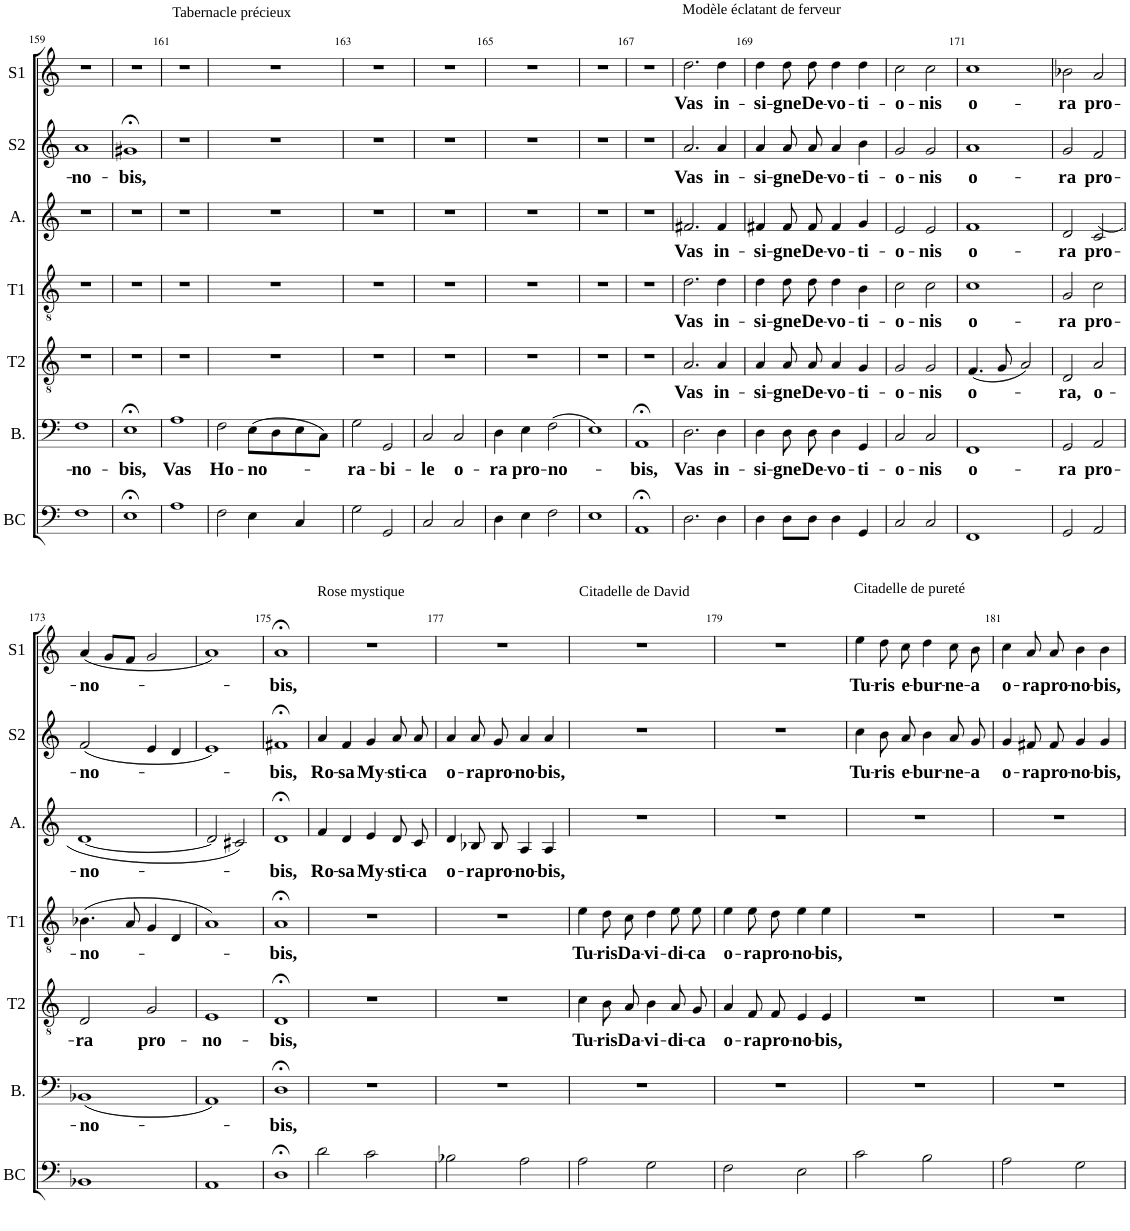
**kern	**kern	**text	**kern	**text	**kern	**text	**kern	**text	**kern	**text	**kern	**text
*part7	*part6	*part6	*part5	*part5	*part4	*part4	*part3	*part3	*part2	*part2	*part1	*part1
*staff7	*staff6	*staff6	*staff5	*staff5	*staff4	*staff4	*staff3	*staff3	*staff2	*staff2	*staff1	*staff1
*I"Continuo	*I"Bass	*	*I"Tenor 2	*	*I"Tenor 1	*	*I"Alto	*	*I"Soprano 2	*	*I"Soprano 1	*
*	*I'B.	*	*I'T2	*	*I'T1	*	*I'A.	*	*I'S2	*	*I'S1	*
!!LO:PB:g=z
*clefF4	*clefF4	*	*clefGv2	*	*clefGv2	*	*clefG2	*	*clefG2	*	*clefG2	*
*k[]	*k[]	*	*k[]	*	*k[]	*	*k[]	*	*k[]	*	*k[]	*
*M4/4	*M4/4	*	*M4/4	*	*M4/4	*	*M4/4	*	*M4/4	*	*M4/4	*
*met(c|)	*met(c|)	*	*met(c|)	*	*met(c|)	*	*met(c|)	*	*met(c|)	*	*met(c|)	*
=159	=159	=159	=159	=159	=159	=159	=159	=159	=159	=159	=159	=159
!	!	!LO:LY:b	!	!	!	!	!	!	!	!LO:LY:b	!	!
1F	1F	-no-	1r	.	1r	.	1r	.	1a	-no-	1r	.
=160	=160	=160	=160	=160	=160	=160	=160	=160	=160	=160	=160	=160
!	!	!LO:LY:b	!	!	!	!	!	!	!	!LO:LY:b	!	!
1E;<	1E;<	-bis,	1r	.	1r	.	1r	.	1g#X;<	-bis,	1r	.
=161	=161	=161	=161	=161	=161	=161	=161	=161	=161	=161	=161	=161
!	!	!	!	!	!	!	!	!	!	!	!LO:TX:a:t=Tabernacle précieux	!
!	!	!LO:LY:b	!	!	!	!	!	!	!	!	!	!
1A	1A	Vas	1r	.	1r	.	1r	.	1r	.	1r	.
=162	=162	=162	=162	=162	=162	=162	=162	=162	=162	=162	=162	=162
!	!	!LO:LY:b	!	!	!	!	!	!	!	!	!	!
2F\	2F\	Ho-	1r	.	1r	.	1r	.	1r	.	1r	.
!	!	!LO:LY:b	!	!	!	!	!	!	!	!	!	!
4E\	(8E\L	-no-	.	.	.	.	.	.	.	.	.	.
.	8D\	.	.	.	.	.	.	.	.	.	.	.
4C/	8E\	.	.	.	.	.	.	.	.	.	.	.
.	8C\J)	.	.	.	.	.	.	.	.	.	.	.
=163	=163	=163	=163	=163	=163	=163	=163	=163	=163	=163	=163	=163
!	!	!LO:LY:b	!	!	!	!	!	!	!	!	!	!
2G\	2G\	-ra-	1r	.	1r	.	1r	.	1r	.	1r	.
!	!	!LO:LY:b	!	!	!	!	!	!	!	!	!	!
2GG/	2GG/	-bi-	.	.	.	.	.	.	.	.	.	.
=164	=164	=164	=164	=164	=164	=164	=164	=164	=164	=164	=164	=164
!	!	!LO:LY:b	!	!	!	!	!	!	!	!	!	!
2C/	2C/	-le	1r	.	1r	.	1r	.	1r	.	1r	.
!	!	!LO:LY:b	!	!	!	!	!	!	!	!	!	!
2C/	2C/	o-	.	.	.	.	.	.	.	.	.	.
=165	=165	=165	=165	=165	=165	=165	=165	=165	=165	=165	=165	=165
!	!	!LO:LY:b	!	!	!	!	!	!	!	!	!	!
4D\	4D\	-ra	1r	.	1r	.	1r	.	1r	.	1r	.
!	!	!LO:LY:b	!	!	!	!	!	!	!	!	!	!
4E\	4E\	pro-	.	.	.	.	.	.	.	.	.	.
!	!	!LO:LY:b	!	!	!	!	!	!	!	!	!	!
2F\	(2F\	-no-	.	.	.	.	.	.	.	.	.	.
=166	=166	=166	=166	=166	=166	=166	=166	=166	=166	=166	=166	=166
1E	1E)	.	1r	.	1r	.	1r	.	1r	.	1r	.
=167	=167	=167	=167	=167	=167	=167	=167	=167	=167	=167	=167	=167
!	!	!LO:LY:b	!	!	!	!	!	!	!	!	!	!
1AA;<	1AA;<	-bis,	1r	.	1r	.	1r	.	1r	.	1r	.
=168	=168	=168	=168	=168	=168	=168	=168	=168	=168	=168	=168	=168
!	!	!	!	!	!	!	!	!	!	!	!LO:TX:a:t=Modèle éclatant de ferveur	!
!	!	!LO:LY:b	!	!LO:LY:b	!	!LO:LY:b	!	!LO:LY:b	!	!LO:LY:b	!	!LO:LY:b
2.D\	2.D\	Vas	2.A/	Vas	2.d\	Vas	2.f#X/	Vas	2.a/	Vas	2.dd\	Vas
!	!	!LO:LY:b	!	!LO:LY:b	!	!LO:LY:b	!	!LO:LY:b	!	!LO:LY:b	!	!LO:LY:b
4D\	4D\	in-	4A/	in-	4d\	in-	4f#/	in-	4a/	in-	4dd\	in-
=169	=169	=169	=169	=169	=169	=169	=169	=169	=169	=169	=169	=169
!	!	!LO:LY:b	!	!LO:LY:b	!	!LO:LY:b	!	!LO:LY:b	!	!LO:LY:b	!	!LO:LY:b
4D\	4D\	-si-	4A/	-si-	4d\	-si-	4f#X/	-si-	4a/	-si-	4dd\	-si-
!	!	!LO:LY:b	!	!LO:LY:b	!	!LO:LY:b	!	!LO:LY:b	!	!LO:LY:b	!	!LO:LY:b
8D\L	8D\	-gne	8A/L	-gne	8d\L	-gne	8f#/L	-gne	8a/L	-gne	8dd\	-gne
!	!	!LO:LY:b	!	!LO:LY:b	!	!LO:LY:b	!	!LO:LY:b	!	!LO:LY:b	!	!LO:LY:b
8D\J	8D\	De-	8A/J	De-	8d\J	De-	8f#/J	De-	8a/J	De-	8dd\	De-
!	!	!LO:LY:b	!	!LO:LY:b	!	!LO:LY:b	!	!LO:LY:b	!	!LO:LY:b	!	!LO:LY:b
4D\	4D\	-vo-	4A/	-vo-	4d\	-vo-	4f#/	-vo-	4a/	-vo-	4dd\	-vo-
!	!	!LO:LY:b	!	!LO:LY:b	!	!LO:LY:b	!	!LO:LY:b	!	!LO:LY:b	!	!LO:LY:b
4GG/	4GG/	-ti-	4G/	-ti-	4B\	-ti-	4g/	-ti-	4b\	-ti-	4dd\	-ti-
=170	=170	=170	=170	=170	=170	=170	=170	=170	=170	=170	=170	=170
!	!	!LO:LY:b	!	!LO:LY:b	!	!LO:LY:b	!	!LO:LY:b	!	!LO:LY:b	!	!LO:LY:b
2C/	2C/	-o-	2G/	-o-	2c\	-o-	2e/	-o-	2g/	-o-	2cc\	-o-
!	!	!LO:LY:b	!	!LO:LY:b	!	!LO:LY:b	!	!LO:LY:b	!	!LO:LY:b	!	!LO:LY:b
2C/	2C/	-nis	2G/	-nis	2c\	-nis	2e/	-nis	2g/	-nis	2cc\	-nis
=171	=171	=171	=171	=171	=171	=171	=171	=171	=171	=171	=171	=171
!	!	!LO:LY:b	!	!LO:LY:b	!	!LO:LY:b	!	!LO:LY:b	!	!LO:LY:b	!	!LO:LY:b
1FF	1FF	o-	(4.F/	o-	1c	o-	1f	o-	1a	o-	1cc	o-
.	.	.	8G/	.	.	.	.	.	.	.	.	.
.	.	.	2A/)	.	.	.	.	.	.	.	.	.
=172	=172	=172	=172	=172	=172	=172	=172	=172	=172	=172	=172	=172
!	!	!LO:LY:b	!	!LO:LY:b	!	!LO:LY:b	!	!LO:LY:b	!	!LO:LY:b	!	!LO:LY:b
2GG/	2GG/	-ra	2D/	-ra,	2G/	-ra	2d/	-ra	2g/	-ra	2b-X\	-ra
!	!	!LO:LY:b	!	!LO:LY:b	!	!LO:LY:b	!	!LO:LY:b	!	!LO:LY:b	!	!LO:LY:b
2AA/	2AA/	pro-	2A/	o-	2c\	pro-	(2c/	pro-	2f/	pro-	2a/	pro-
!!LO:LB:g=z
=173	=173	=173	=173	=173	=173	=173	=173	=173	=173	=173	=173	=173
!	!	!LO:LY:b	!	!LO:LY:b	!	!LO:LY:b	!	!LO:LY:b	!	!LO:LY:b	!	!LO:LY:b
1BB-X	(1BB-X	-no-	2D/	-ra	(4.B-X\	-no-	[1d	-no-	(2f/	-no-	(4a/	-no-
.	.	.	.	.	.	.	.	.	.	.	8g/L	.
.	.	.	.	.	8A/	.	.	.	.	.	8f/J	.
!	!	!	!	!LO:LY:b	!	!	!	!	!	!	!	!
.	.	.	2G/	pro-	4G/	.	.	.	4e/	.	2g/	.
.	.	.	.	.	4D/	.	.	.	4d/	.	.	.
=174	=174	=174	=174	=174	=174	=174	=174	=174	=174	=174	=174	=174
!	!	!	!	!LO:LY:b	!	!	!	!	!	!	!	!
1AA	1AA)	.	1E	-no-	1A)	.	2d/]	.	1e)	.	1a)	.
.	.	.	.	.	.	.	2c#X/)	.	.	.	.	.
=175	=175	=175	=175	=175	=175	=175	=175	=175	=175	=175	=175	=175
!	!	!LO:LY:b	!	!LO:LY:b	!	!LO:LY:b	!	!LO:LY:b	!	!LO:LY:b	!	!LO:LY:b
1D;<	1D;<	-bis,	1D;<	-bis,	1A;<	-bis,	1d;<	-bis,	1f#X;<	-bis,	1a;<	-bis,
=176	=176	=176	=176	=176	=176	=176	=176	=176	=176	=176	=176	=176
!	!	!	!	!	!	!	!	!	!	!	!LO:TX:a:t=Rose mystique	!
!	!	!	!	!	!	!	!	!LO:LY:b	!	!LO:LY:b	!	!
2d\	1r	.	1r	.	1r	.	4f/	Ro-	4a/	Ro-	1r	.
!	!	!	!	!	!	!	!	!LO:LY:b	!	!LO:LY:b	!	!
.	.	.	.	.	.	.	4d/	-sa	4f/	-sa	.	.
!	!	!	!	!	!	!	!	!LO:LY:b	!	!LO:LY:b	!	!
2c\	.	.	.	.	.	.	4e/	My-	4g/	My-	.	.
!	!	!	!	!	!	!	!	!LO:LY:b	!	!LO:LY:b	!	!
.	.	.	.	.	.	.	8d/L	-sti-	8a/L	-sti-	.	.
!	!	!	!	!	!	!	!	!LO:LY:b	!	!LO:LY:b	!	!
.	.	.	.	.	.	.	8c/J	-ca	8a/J	-ca	.	.
=177	=177	=177	=177	=177	=177	=177	=177	=177	=177	=177	=177	=177
!	!	!	!	!	!	!	!	!LO:LY:b	!	!LO:LY:b	!	!
2B-X\	1r	.	1r	.	1r	.	4d/	o-	4a/	o-	1r	.
!	!	!	!	!	!	!	!	!LO:LY:b	!	!LO:LY:b	!	!
.	.	.	.	.	.	.	8B-X/L	-ra	8a/L	-ra	.	.
!	!	!	!	!	!	!	!	!LO:LY:b	!	!LO:LY:b	!	!
.	.	.	.	.	.	.	8B-/J	pro-	8g/J	pro-	.	.
!	!	!	!	!	!	!	!	!LO:LY:b	!	!LO:LY:b	!	!
2A\	.	.	.	.	.	.	4A/	-no-	4a/	-no-	.	.
!	!	!	!	!	!	!	!	!LO:LY:b	!	!LO:LY:b	!	!
.	.	.	.	.	.	.	4A/	-bis,	4a/	-bis,	.	.
=178	=178	=178	=178	=178	=178	=178	=178	=178	=178	=178	=178	=178
!	!	!	!	!	!	!	!	!	!	!	!LO:TX:a:t=Citadelle de David	!
!	!	!	!	!LO:LY:b	!	!LO:LY:b	!	!	!	!	!	!
2A\	1r	.	4c\	Tu-	4e\	Tu-	1r	.	1r	.	1r	.
!	!	!	!	!LO:LY:b	!	!LO:LY:b	!	!	!	!	!	!
.	.	.	8B/L	-ris	8d\L	-ris	.	.	.	.	.	.
!	!	!	!	!LO:LY:b	!	!LO:LY:b	!	!	!	!	!	!
.	.	.	8A/J	Da-	8c\J	Da-	.	.	.	.	.	.
!	!	!	!	!LO:LY:b	!	!LO:LY:b	!	!	!	!	!	!
2G\	.	.	4B\	-vi-	4d\	-vi-	.	.	.	.	.	.
!	!	!	!	!LO:LY:b	!	!LO:LY:b	!	!	!	!	!	!
.	.	.	8A/L	-di-	8e\L	-di-	.	.	.	.	.	.
!	!	!	!	!LO:LY:b	!	!LO:LY:b	!	!	!	!	!	!
.	.	.	8G/J	-ca	8e\J	-ca	.	.	.	.	.	.
=179	=179	=179	=179	=179	=179	=179	=179	=179	=179	=179	=179	=179
!	!	!	!	!LO:LY:b	!	!LO:LY:b	!	!	!	!	!	!
2F\	1r	.	4A/	o-	4e\	o-	1r	.	1r	.	1r	.
!	!	!	!	!LO:LY:b	!	!LO:LY:b	!	!	!	!	!	!
.	.	.	8F/L	-ra	8e\L	-ra	.	.	.	.	.	.
!	!	!	!	!LO:LY:b	!	!LO:LY:b	!	!	!	!	!	!
.	.	.	8F/J	pro-	8d\J	pro-	.	.	.	.	.	.
!	!	!	!	!LO:LY:b	!	!LO:LY:b	!	!	!	!	!	!
2E\	.	.	4E/	-no-	4e\	-no-	.	.	.	.	.	.
!	!	!	!	!LO:LY:b	!	!LO:LY:b	!	!	!	!	!	!
.	.	.	4E/	-bis,	4e\	-bis,	.	.	.	.	.	.
=180	=180	=180	=180	=180	=180	=180	=180	=180	=180	=180	=180	=180
!	!	!	!	!	!	!	!	!	!	!	!LO:TX:a:t=Citadelle de pureté	!
!	!	!	!	!	!	!	!	!	!	!LO:LY:b	!	!LO:LY:b
2c\	1r	.	1r	.	1r	.	1r	.	4cc\	Tu-	4ee\	Tu-
!	!	!	!	!	!	!	!	!	!	!LO:LY:b	!	!LO:LY:b
.	.	.	.	.	.	.	.	.	8b/L	-ris	8dd\	-ris
!	!	!	!	!	!	!	!	!	!	!LO:LY:b	!	!LO:LY:b
.	.	.	.	.	.	.	.	.	8a/J	e-	8cc\	e-
!	!	!	!	!	!	!	!	!	!	!LO:LY:b	!	!LO:LY:b
2B\	.	.	.	.	.	.	.	.	4b\	-bur-	4dd\	-bur-
!	!	!	!	!	!	!	!	!	!	!LO:LY:b	!	!LO:LY:b
.	.	.	.	.	.	.	.	.	8a/L	-ne-	8cc\	-ne-
!	!	!	!	!	!	!	!	!	!	!LO:LY:b	!	!LO:LY:b
.	.	.	.	.	.	.	.	.	8g/J	-a	8b\	-a
=181	=181	=181	=181	=181	=181	=181	=181	=181	=181	=181	=181	=181
!	!	!	!	!	!	!	!	!	!	!LO:LY:b	!	!LO:LY:b
2A\	1r	.	1r	.	1r	.	1r	.	4g/	o-	4cc\	o-
!	!	!	!	!	!	!	!	!	!	!LO:LY:b	!	!LO:LY:b
.	.	.	.	.	.	.	.	.	8f#X/L	-ra	8a/	-ra
!	!	!	!	!	!	!	!	!	!	!LO:LY:b	!	!LO:LY:b
.	.	.	.	.	.	.	.	.	8f#/J	pro-	8a/	pro-
!	!	!	!	!	!	!	!	!	!	!LO:LY:b	!	!LO:LY:b
2G\	.	.	.	.	.	.	.	.	4g/	-no-	4b\	-no-
!	!	!	!	!	!	!	!	!	!	!LO:LY:b	!	!LO:LY:b
.	.	.	.	.	.	.	.	.	4g/	-bis,	4b\	-bis,
=	=	=	=	=	=	=	=	=	=	=	=	=
*-	*-	*-	*-	*-	*-	*-	*-	*-	*-	*-	*-	*-
